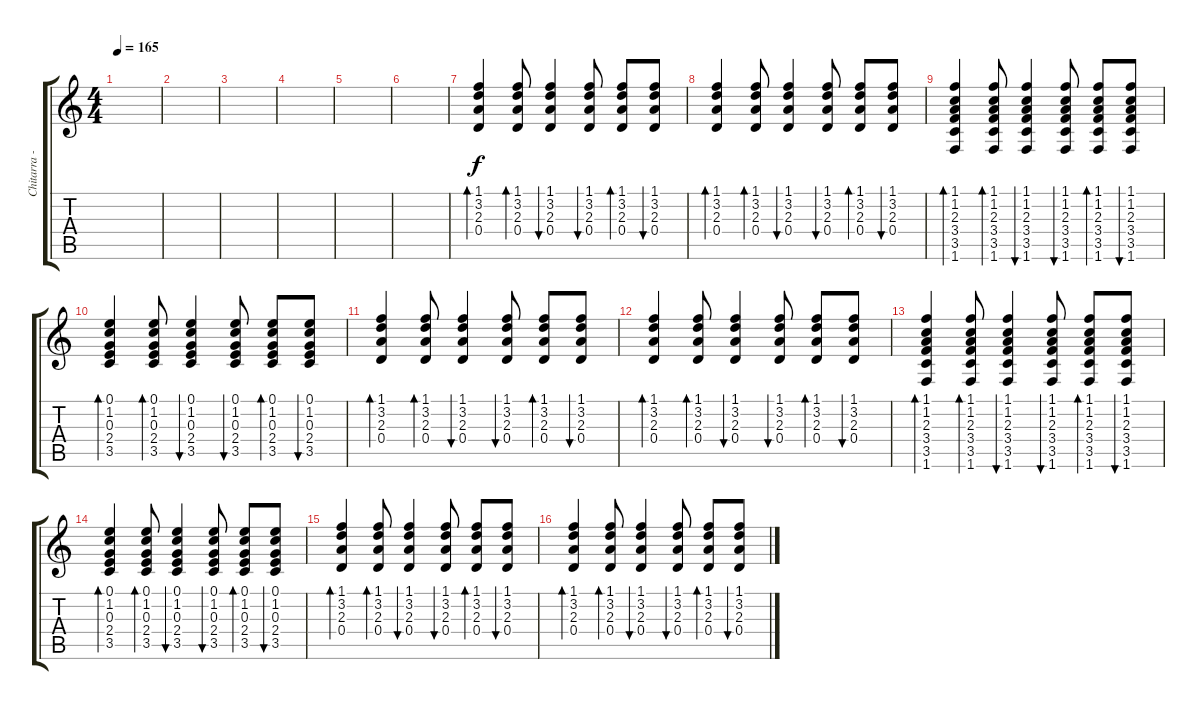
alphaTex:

\track ("Chitarra - 2" "Chitarra -") {instrument acousticguitarsteel}
\staff {score tabs}
\tuning (E4 B3 G3 D3 A2 E2) {hide}
\ts (4 4)
\tempo 165
\clef g2
\ks c
|
|
|
|
|
|
(1.1 3.2 2.3 0.4).4{bd 240} (1.1 3.2 2.3 0.4).8{bd 240} (1.1 3.2 2.3 0.4).4{bu 240} (1.1 3.2 2.3 0.4).8{bu 240} (1.1 3.2 2.3 0.4).8{bd 60} (1.1 3.2 2.3 0.4).8{bu 60} |
(1.1 3.2 2.3 0.4).4{bd 60} (1.1 3.2 2.3 0.4).8{bd 60} (1.1 3.2 2.3 0.4).4{bu 60} (1.1 3.2 2.3 0.4).8{bu 60} (1.1 3.2 2.3 0.4).8{bd 60} (1.1 3.2 2.3 0.4).8{bu 60} |
(1.1 1.2 2.3 3.4 3.5 1.6).4{bd 60} (1.1 1.2 2.3 3.4 3.5 1.6).8{bd 60} (1.1 1.2 2.3 3.4 3.5 1.6).4{bu 60} (1.1 1.2 2.3 3.4 3.5 1.6).8{bu 60} (1.1 1.2 2.3 3.4 3.5 1.6).8{bd 60} (1.1 1.2 2.3 3.4 3.5 1.6).8{bu 60} |
(0.1 1.2 0.3 2.4 3.5).4{bd 240} (0.1 1.2 0.3 2.4 3.5).8{bd 60} (0.1 1.2 0.3 2.4 3.5).4{bu 60} (0.1 1.2 0.3 2.4 3.5).8{bu 60} (0.1 1.2 0.3 2.4 3.5).8{bd 60} (0.1 1.2 0.3 2.4 3.5).8{bu 240} |
(1.1 3.2 2.3 0.4).4{bd 240} (1.1 3.2 2.3 0.4).8{bd 240} (1.1 3.2 2.3 0.4).4{bu 240} (1.1 3.2 2.3 0.4).8{bu 240} (1.1 3.2 2.3 0.4).8{bd 60} (1.1 3.2 2.3 0.4).8{bu 60} |
(1.1 3.2 2.3 0.4).4{bd 60} (1.1 3.2 2.3 0.4).8{bd 60} (1.1 3.2 2.3 0.4).4{bu 60} (1.1 3.2 2.3 0.4).8{bu 60} (1.1 3.2 2.3 0.4).8{bd 60} (1.1 3.2 2.3 0.4).8{bu 60} |
(1.1 1.2 2.3 3.4 3.5 1.6).4{bd 60} (1.1 1.2 2.3 3.4 3.5 1.6).8{bd 60} (1.1 1.2 2.3 3.4 3.5 1.6).4{bu 60} (1.1 1.2 2.3 3.4 3.5 1.6).8{bu 60} (1.1 1.2 2.3 3.4 3.5 1.6).8{bd 60} (1.1 1.2 2.3 3.4 3.5 1.6).8{bu 60} |
(0.1 1.2 0.3 2.4 3.5).4{bd 240} (0.1 1.2 0.3 2.4 3.5).8{bd 60} (0.1 1.2 0.3 2.4 3.5).4{bu 60} (0.1 1.2 0.3 2.4 3.5).8{bu 60} (0.1 1.2 0.3 2.4 3.5).8{bd 60} (0.1 1.2 0.3 2.4 3.5).8{bu 240} |
(1.1 3.2 2.3 0.4).4{bd 240} (1.1 3.2 2.3 0.4).8{bd 240} (1.1 3.2 2.3 0.4).4{bu 240} (1.1 3.2 2.3 0.4).8{bu 240} (1.1 3.2 2.3 0.4).8{bd 60} (1.1 3.2 2.3 0.4).8{bu 60} |
(1.1 3.2 2.3 0.4).4{bd 60} (1.1 3.2 2.3 0.4).8{bd 60} (1.1 3.2 2.3 0.4).4{bu 60} (1.1 3.2 2.3 0.4).8{bu 60} (1.1 3.2 2.3 0.4).8{bd 60} (1.1 3.2 2.3 0.4).8{bu 60}
